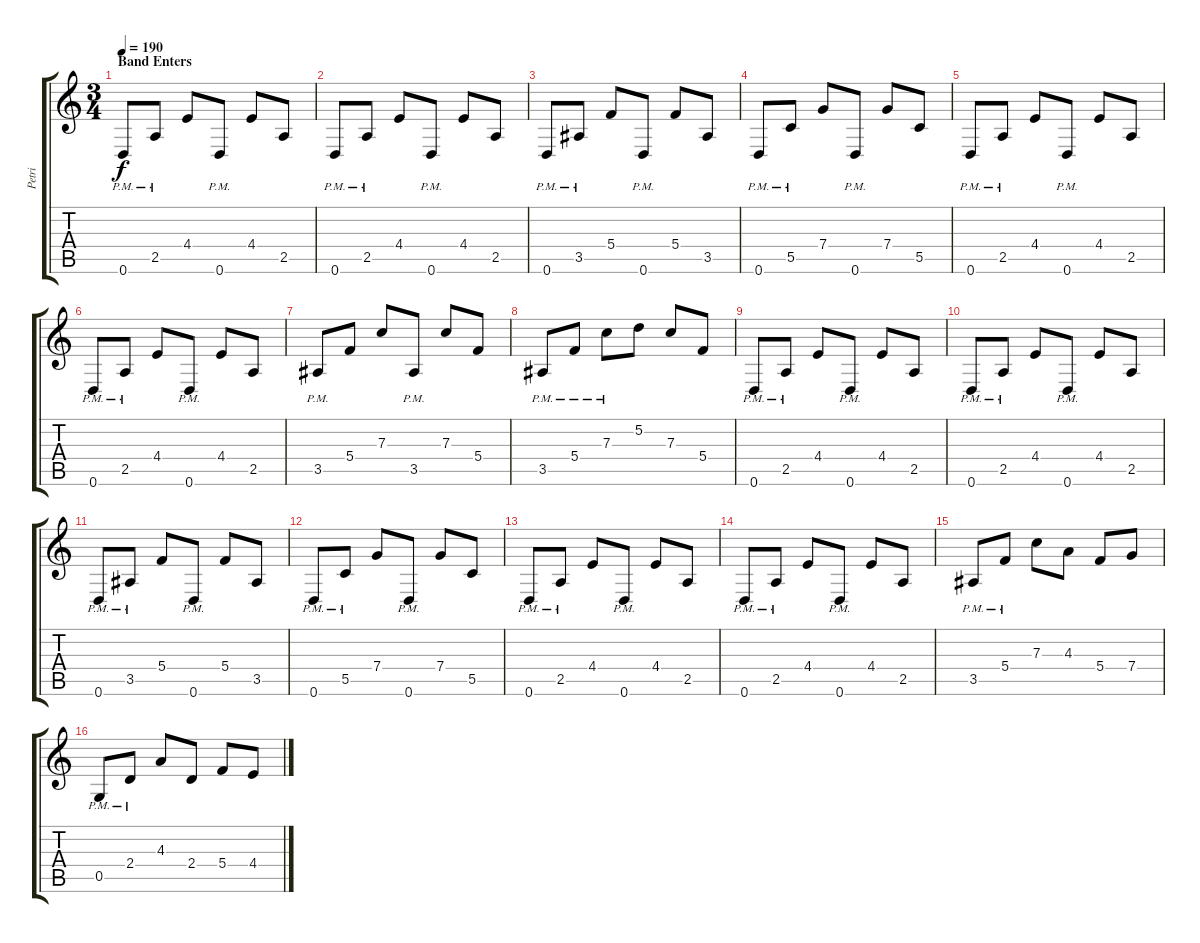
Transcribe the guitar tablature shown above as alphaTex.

\track ("Petri" "Petri") {instrument distortionguitar}
\staff {score tabs}
\tuning (D4 A3 F3 C3 G2 D2) {hide}
\ts (3 4)
\section ("" "Band Enters")
\tempo 190
\clef g2
\ks c
0.6{pm}.8{dy f} 2.5{pm}.8 4.4.8 0.6{pm}.8 4.4.8 2.5.8 |
0.6{pm}.8 2.5{pm}.8 4.4.8 0.6{pm}.8 4.4.8 2.5.8 |
0.6{pm}.8 3.5{pm}.8 5.4.8 0.6{pm}.8 5.4.8 3.5.8 |
0.6{pm}.8 5.5{pm}.8 7.4.8 0.6{pm}.8 7.4.8 5.5.8 |
0.6{pm}.8 2.5{pm}.8 4.4.8 0.6{pm}.8 4.4.8 2.5.8 |
0.6{pm}.8 2.5{pm}.8 4.4.8 0.6{pm}.8 4.4.8 2.5.8 |
3.5{pm}.8 5.4.8 7.3.8 3.5{pm}.8 7.3.8 5.4.8 |
3.5{pm}.8 5.4{pm}.8 7.3{pm}.8 5.2.8 7.3.8 5.4.8 |
0.6{pm}.8 2.5{pm}.8 4.4.8 0.6{pm}.8 4.4.8 2.5.8 |
0.6{pm}.8 2.5{pm}.8 4.4.8 0.6{pm}.8 4.4.8 2.5.8 |
0.6{pm}.8 3.5{pm}.8 5.4.8 0.6{pm}.8 5.4.8 3.5.8 |
0.6{pm}.8 5.5{pm}.8 7.4.8 0.6{pm}.8 7.4.8 5.5.8 |
0.6{pm}.8 2.5{pm}.8 4.4.8 0.6{pm}.8 4.4.8 2.5.8 |
0.6{pm}.8 2.5{pm}.8 4.4.8 0.6{pm}.8 4.4.8 2.5.8 |
3.5{pm}.8 5.4{pm}.8 7.3.8 4.3.8 5.4.8 7.4.8 |
0.5{pm}.8 2.4{pm}.8 4.3.8 2.4.8 5.4.8 4.4.8
